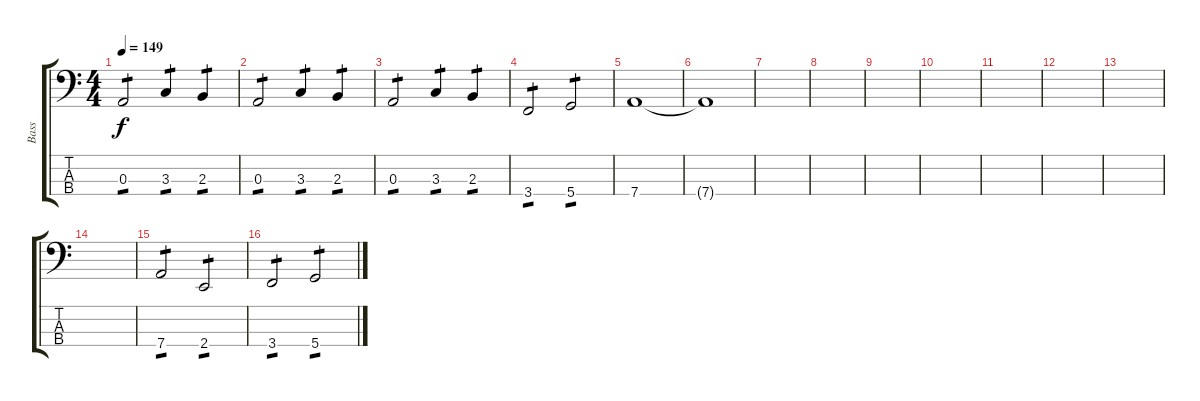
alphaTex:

\track ("Bass" "Bass") {instrument electricbasspick}
\staff {score tabs}
\tuning (G2 D2 A1 D1) {hide}
\ts (4 4)
\tempo 149
\clef f4
\ks c
0.3.2{tp 1 dy f} 3.3.4{tp 1} 2.3.4{tp 1} |
0.3.2{tp 1} 3.3.4{tp 1} 2.3.4{tp 1} |
0.3.2{tp 1} 3.3.4{tp 1} 2.3.4{tp 1} |
3.4.2{tp 1} 5.4.2{tp 1} |
7.4.1 |
7.4{t}.1 |
|
|
|
|
|
|
|
|
7.4.2{tp 1} 2.4.2{tp 1} |
3.4.2{tp 1} 5.4.2{tp 1}
